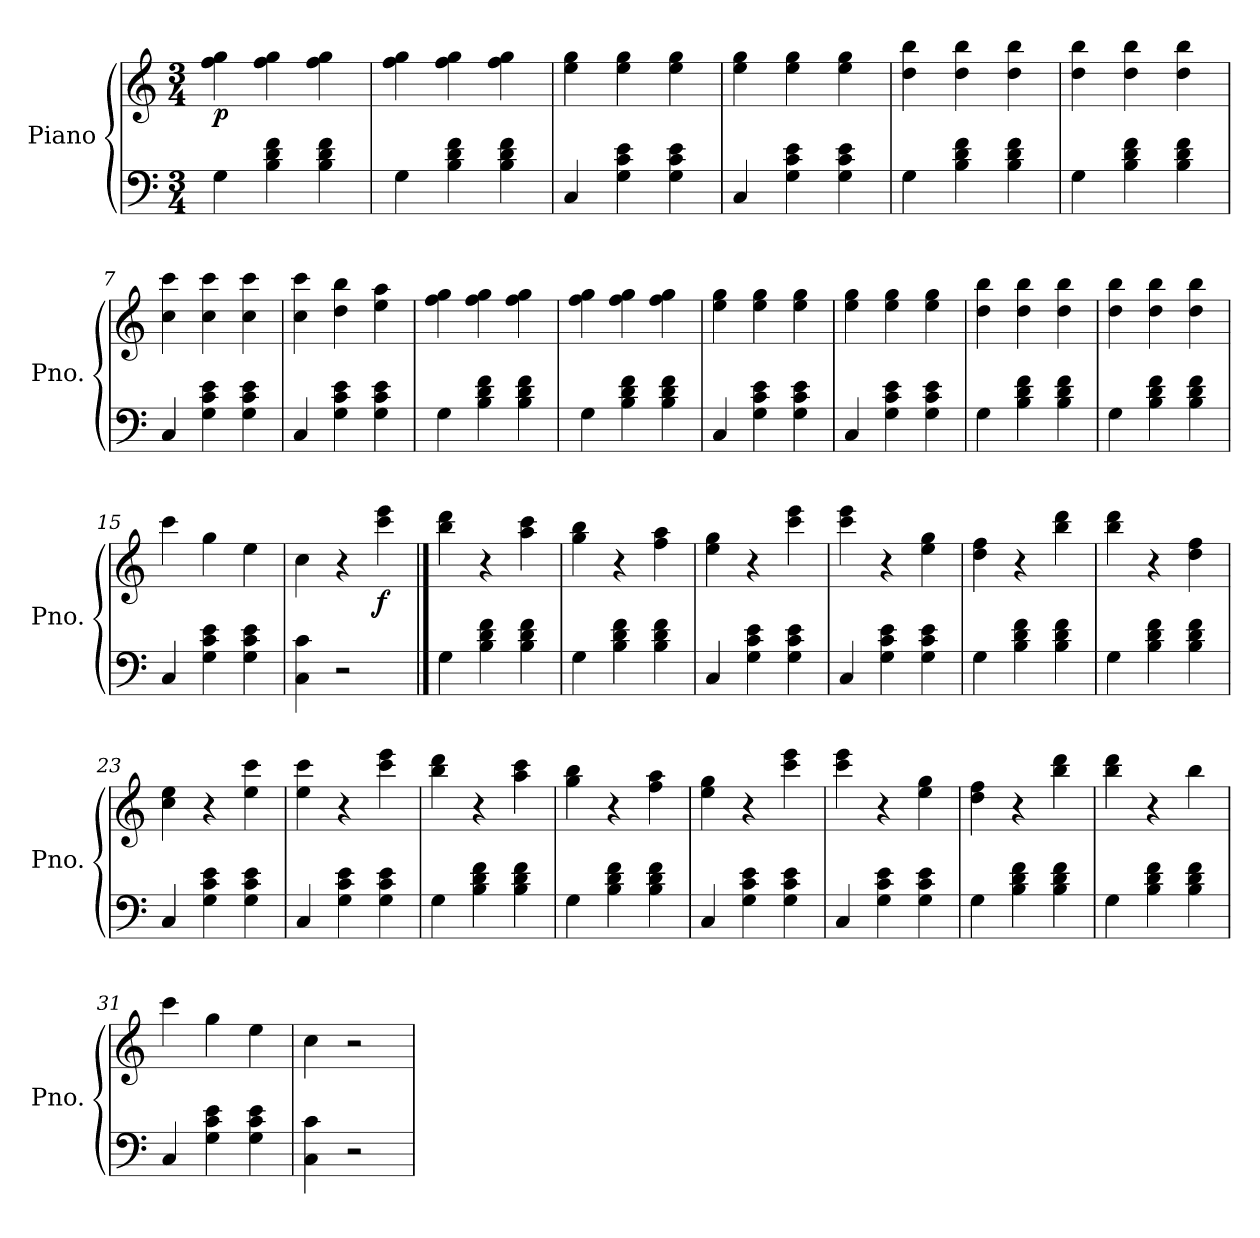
**kern	**kern	**dynam
*part1	*part1	*part1
*staff2	*staff1	*staff1/2
*I"Piano	*	*
*I'Pno.	*	*
*clefF4	*clefG2	*
*k[]	*k[]	*
*M3/4	*M3/4	*
*MM240	*MM240	*
=1	=1	=1
!	!	!LO:DY:b
4G\	4ff\ 4gg\	p
4B\ 4d\ 4f\	4ff\ 4gg\	.
4B\ 4d\ 4f\	4ff\ 4gg\	.
=2	=2	=2
4G\	4ff\ 4gg\	.
4B\ 4d\ 4f\	4ff\ 4gg\	.
4B\ 4d\ 4f\	4ff\ 4gg\	.
=3	=3	=3
4C/	4ee\ 4gg\	.
4G\ 4c\ 4e\	4ee\ 4gg\	.
4G\ 4c\ 4e\	4ee\ 4gg\	.
=4	=4	=4
4C/	4ee\ 4gg\	.
4G\ 4c\ 4e\	4ee\ 4gg\	.
4G\ 4c\ 4e\	4ee\ 4gg\	.
=5	=5	=5
4G\	4dd\ 4bb\	.
4B\ 4d\ 4f\	4dd\ 4bb\	.
4B\ 4d\ 4f\	4dd\ 4bb\	.
=6	=6	=6
4G\	4dd\ 4bb\	.
4B\ 4d\ 4f\	4dd\ 4bb\	.
4B\ 4d\ 4f\	4dd\ 4bb\	.
=7	=7	=7
4C/	4cc\ 4ccc\	.
4G\ 4c\ 4e\	4cc\ 4ccc\	.
4G\ 4c\ 4e\	4cc\ 4ccc\	.
=8	=8	=8
4C/	4cc\ 4ccc\	.
4G\ 4c\ 4e\	4dd\ 4bb\	.
4G\ 4c\ 4e\	4ee\ 4aa\	.
=9	=9	=9
4G\	4ff\ 4gg\	.
4B\ 4d\ 4f\	4ff\ 4gg\	.
4B\ 4d\ 4f\	4ff\ 4gg\	.
!!LO:LB:g=z
=10	=10	=10
4G\	4ff\ 4gg\	.
4B\ 4d\ 4f\	4ff\ 4gg\	.
4B\ 4d\ 4f\	4ff\ 4gg\	.
=11	=11	=11
4C/	4ee\ 4gg\	.
4G\ 4c\ 4e\	4ee\ 4gg\	.
4G\ 4c\ 4e\	4ee\ 4gg\	.
=12	=12	=12
4C/	4ee\ 4gg\	.
4G\ 4c\ 4e\	4ee\ 4gg\	.
4G\ 4c\ 4e\	4ee\ 4gg\	.
=13	=13	=13
4G\	4dd\ 4bb\	.
4B\ 4d\ 4f\	4dd\ 4bb\	.
4B\ 4d\ 4f\	4dd\ 4bb\	.
=14	=14	=14
4G\	4dd\ 4bb\	.
4B\ 4d\ 4f\	4dd\ 4bb\	.
4B\ 4d\ 4f\	4dd\ 4bb\	.
=15	=15	=15
4C/	4ccc\	.
4G\ 4c\ 4e\	4gg\	.
4G\ 4c\ 4e\	4ee\	.
=16	=16	=16
4C\ 4c\	4cc\	.
2r	4r	.
!	!	!LO:DY:b
.	4ccc\ 4eee\	f
==17	==17	==17
4G\	4bb\ 4ddd\	.
4B\ 4d\ 4f\	4r	.
4B\ 4d\ 4f\	4aa\ 4ccc\	.
=18	=18	=18
4G\	4gg\ 4bb\	.
4B\ 4d\ 4f\	4r	.
4B\ 4d\ 4f\	4ff\ 4aa\	.
=19	=19	=19
4C/	4ee\ 4gg\	.
4G\ 4c\ 4e\	4r	.
4G\ 4c\ 4e\	4ccc\ 4eee\	.
!!LO:LB:g=z
=20	=20	=20
4C/	4ccc\ 4eee\	.
4G\ 4c\ 4e\	4r	.
4G\ 4c\ 4e\	4ee\ 4gg\	.
=21	=21	=21
4G\	4dd\ 4ff\	.
4B\ 4d\ 4f\	4r	.
4B\ 4d\ 4f\	4bb\ 4ddd\	.
=22	=22	=22
4G\	4bb\ 4ddd\	.
4B\ 4d\ 4f\	4r	.
4B\ 4d\ 4f\	4dd\ 4ff\	.
=23	=23	=23
4C/	4cc\ 4ee\	.
4G\ 4c\ 4e\	4r	.
4G\ 4c\ 4e\	4ee\ 4ccc\	.
=24	=24	=24
4C/	4ee\ 4ccc\	.
4G\ 4c\ 4e\	4r	.
4G\ 4c\ 4e\	4ccc\ 4eee\	.
=25	=25	=25
4G\	4bb\ 4ddd\	.
4B\ 4d\ 4f\	4r	.
4B\ 4d\ 4f\	4aa\ 4ccc\	.
=26	=26	=26
4G\	4gg\ 4bb\	.
4B\ 4d\ 4f\	4r	.
4B\ 4d\ 4f\	4ff\ 4aa\	.
=27	=27	=27
4C/	4ee\ 4gg\	.
4G\ 4c\ 4e\	4r	.
4G\ 4c\ 4e\	4ccc\ 4eee\	.
=28	=28	=28
4C/	4ccc\ 4eee\	.
4G\ 4c\ 4e\	4r	.
4G\ 4c\ 4e\	4ee\ 4gg\	.
=29	=29	=29
4G\	4dd\ 4ff\	.
4B\ 4d\ 4f\	4r	.
4B\ 4d\ 4f\	4bb\ 4ddd\	.
=30	=30	=30
4G\	4bb\ 4ddd\	.
4B\ 4d\ 4f\	4r	.
4B\ 4d\ 4f\	4bb\	.
!!LO:LB:g=z
=31	=31	=31
4C/	4ccc\	.
4G\ 4c\ 4e\	4gg\	.
4G\ 4c\ 4e\	4ee\	.
=32	=32	=32
4C\ 4c\	4cc\	.
2r	2r	.
=	=	=
*-	*-	*-
